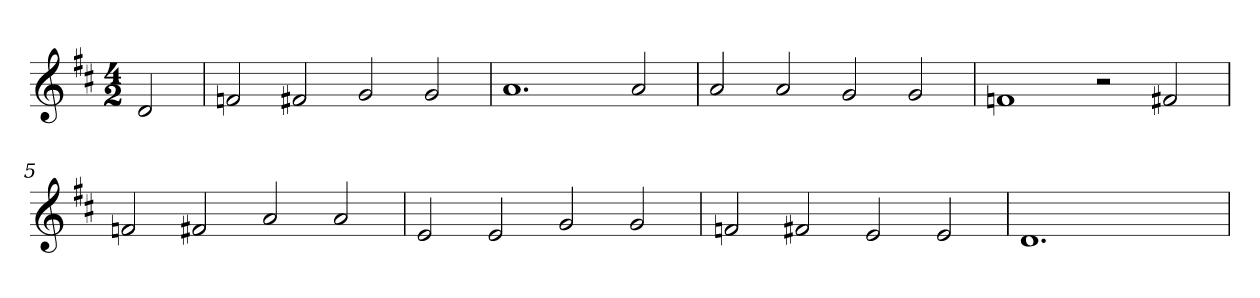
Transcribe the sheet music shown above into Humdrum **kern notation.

**kern
*part1
*staff1
*clefG2
*k[f#c#]
*D:
*M4/2
=
2d
=1
2fn
2f#
2g
2g
=2
1.a
2a
=3
2a
2a
2g
2g
=4
1fn
2r
2f#
=5
2fn
2f#
2a
2a
=6
2e
2e
2g
2g
=7
2fn
2f#
2e
2e
=8
1.d
2ryy
=
*-
